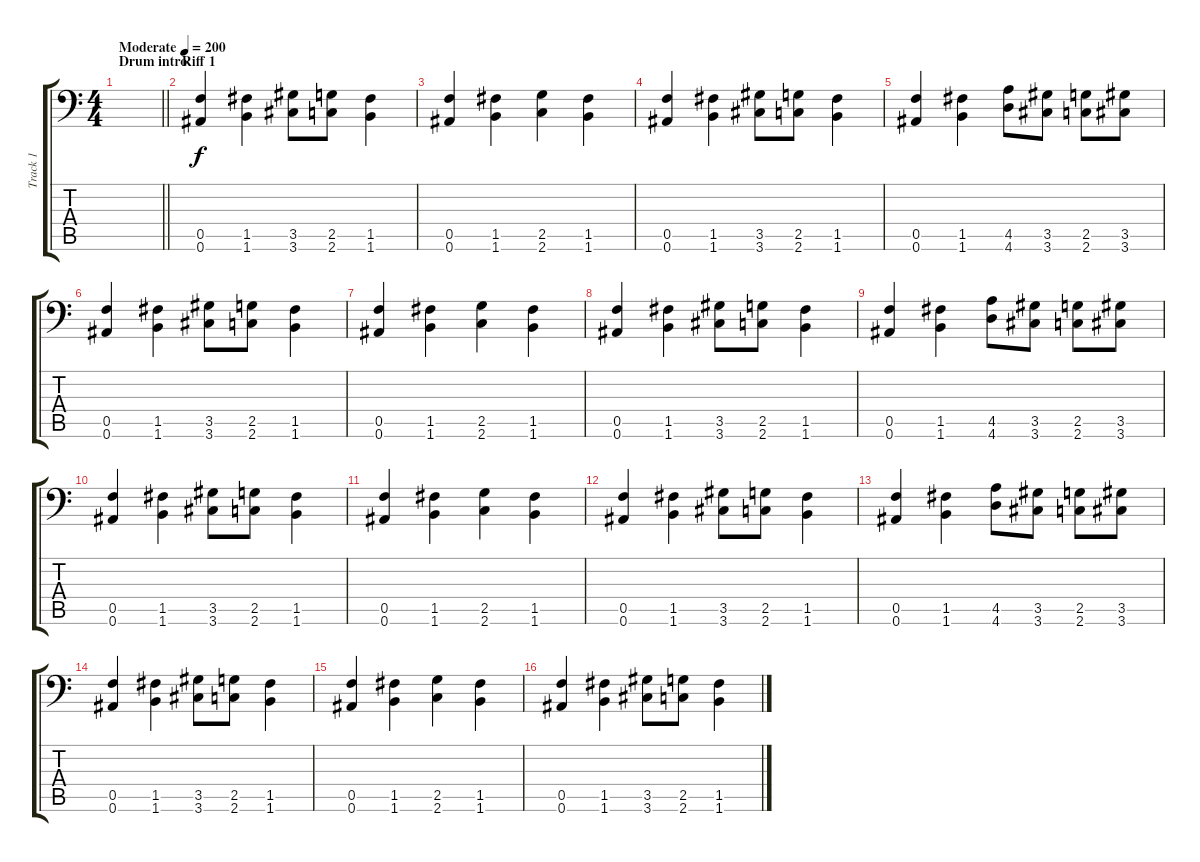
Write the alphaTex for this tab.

\track ("Track 1" "Track 1") {instrument distortionguitar}
\staff {score tabs}
\tuning (C4 G3 Eb3 Bb2 F2 Bb1) {hide}
\ts (4 4)
\section ("" "Drum intro")
\tempo (200 "Moderate")
\clef f4
\barLineRight lightlight
\ks c
|
\section ("" "Riff 1")
(0.5 0.6).4 (1.5 1.6).4 (3.5 3.6).8 (2.5 2.6).8 (1.5 1.6).4 |
(0.5 0.6).4 (1.5 1.6).4 (2.5 2.6).4 (1.5 1.6).4 |
(0.5 0.6).4 (1.5 1.6).4 (3.5 3.6).8 (2.5 2.6).8 (1.5 1.6).4 |
(0.5 0.6).4 (1.5 1.6).4 (4.5 4.6).8 (3.5 3.6).8 (2.5 2.6).8 (3.5 3.6).8 |
(0.5 0.6).4 (1.5 1.6).4 (3.5 3.6).8 (2.5 2.6).8 (1.5 1.6).4 |
(0.5 0.6).4 (1.5 1.6).4 (2.5 2.6).4 (1.5 1.6).4 |
(0.5 0.6).4 (1.5 1.6).4 (3.5 3.6).8 (2.5 2.6).8 (1.5 1.6).4 |
(0.5 0.6).4 (1.5 1.6).4 (4.5 4.6).8 (3.5 3.6).8 (2.5 2.6).8 (3.5 3.6).8 |
(0.5 0.6).4 (1.5 1.6).4 (3.5 3.6).8 (2.5 2.6).8 (1.5 1.6).4 |
(0.5 0.6).4 (1.5 1.6).4 (2.5 2.6).4 (1.5 1.6).4 |
(0.5 0.6).4 (1.5 1.6).4 (3.5 3.6).8 (2.5 2.6).8 (1.5 1.6).4 |
(0.5 0.6).4 (1.5 1.6).4 (4.5 4.6).8 (3.5 3.6).8 (2.5 2.6).8 (3.5 3.6).8 |
(0.5 0.6).4 (1.5 1.6).4 (3.5 3.6).8 (2.5 2.6).8 (1.5 1.6).4 |
(0.5 0.6).4 (1.5 1.6).4 (2.5 2.6).4 (1.5 1.6).4 |
(0.5 0.6).4 (1.5 1.6).4 (3.5 3.6).8 (2.5 2.6).8 (1.5 1.6).4
